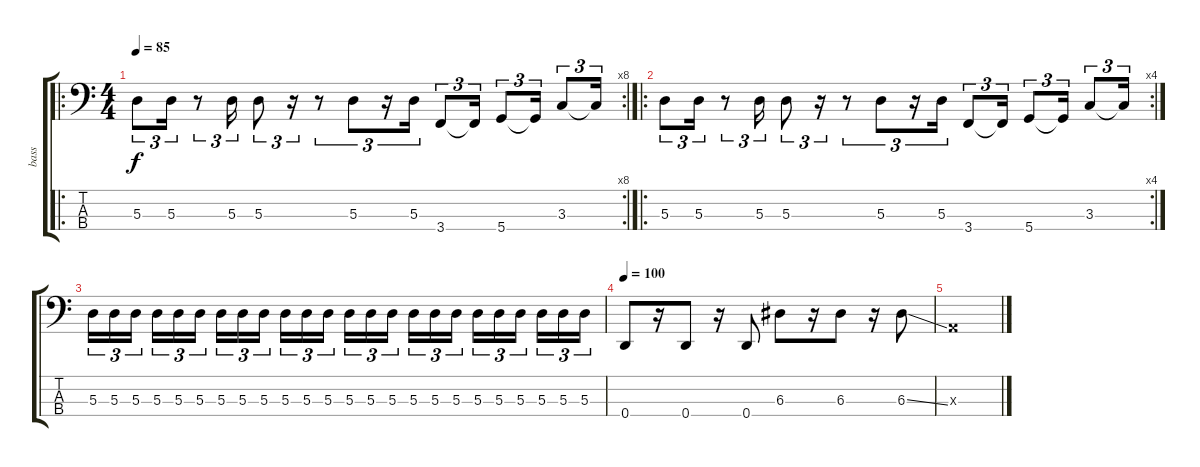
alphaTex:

\track ("bass" "bass") {instrument electricbassfinger}
\staff {score tabs}
\tuning (G2 D2 A1 D1) {hide}
\ro
\rc 8
\ts (4 4)
\tempo 85
\clef f4
\ks c
5.3.8{tu (3 2) dy f} 5.3.16{tu (3 2)} r.8{tu (3 2)} 5.3.16{tu (3 2)} 5.3.8{tu (3 2)} r.16{tu (3 2)} r.8{tu (3 2)} 5.3.8{tu (3 2)} r.16{tu (3 2)} 5.3.16{tu (3 2)} 3.4.8{tu (3 2)} 3.4{t}.16{tu (3 2)} 5.4.8{tu (3 2)} 5.4{t}.16{tu (3 2)} 3.3.8{tu (3 2)} 3.3{t}.16{tu (3 2)} |
\ro
\rc 4
5.3.8{tu (3 2)} 5.3.16{tu (3 2)} r.8{tu (3 2)} 5.3.16{tu (3 2)} 5.3.8{tu (3 2)} r.16{tu (3 2)} r.8{tu (3 2)} 5.3.8{tu (3 2)} r.16{tu (3 2)} 5.3.16{tu (3 2)} 3.4.8{tu (3 2)} 3.4{t}.16{tu (3 2)} 5.4.8{tu (3 2)} 5.4{t}.16{tu (3 2)} 3.3.8{tu (3 2)} 3.3{t}.16{tu (3 2)} |
5.3.16{tu (3 2)} 5.3.16{tu (3 2)} 5.3.16{tu (3 2)} 5.3.16{tu (3 2)} 5.3.16{tu (3 2)} 5.3.16{tu (3 2)} 5.3.16{tu (3 2)} 5.3.16{tu (3 2)} 5.3.16{tu (3 2)} 5.3.16{tu (3 2)} 5.3.16{tu (3 2)} 5.3.16{tu (3 2)} 5.3.16{tu (3 2)} 5.3.16{tu (3 2)} 5.3.16{tu (3 2)} 5.3.16{tu (3 2)} 5.3.16{tu (3 2)} 5.3.16{tu (3 2)} 5.3.16{tu (3 2)} 5.3.16{tu (3 2)} 5.3.16{tu (3 2)} 5.3.16{tu (3 2)} 5.3.16{tu (3 2)} 5.3.16{tu (3 2)} |
\tempo 100
0.4.8 r.16 0.4.8 r.16 0.4.8 6.3.8 r.16 6.3.8 r.16 6.3{ss}.8 |
0.3{x}.1
